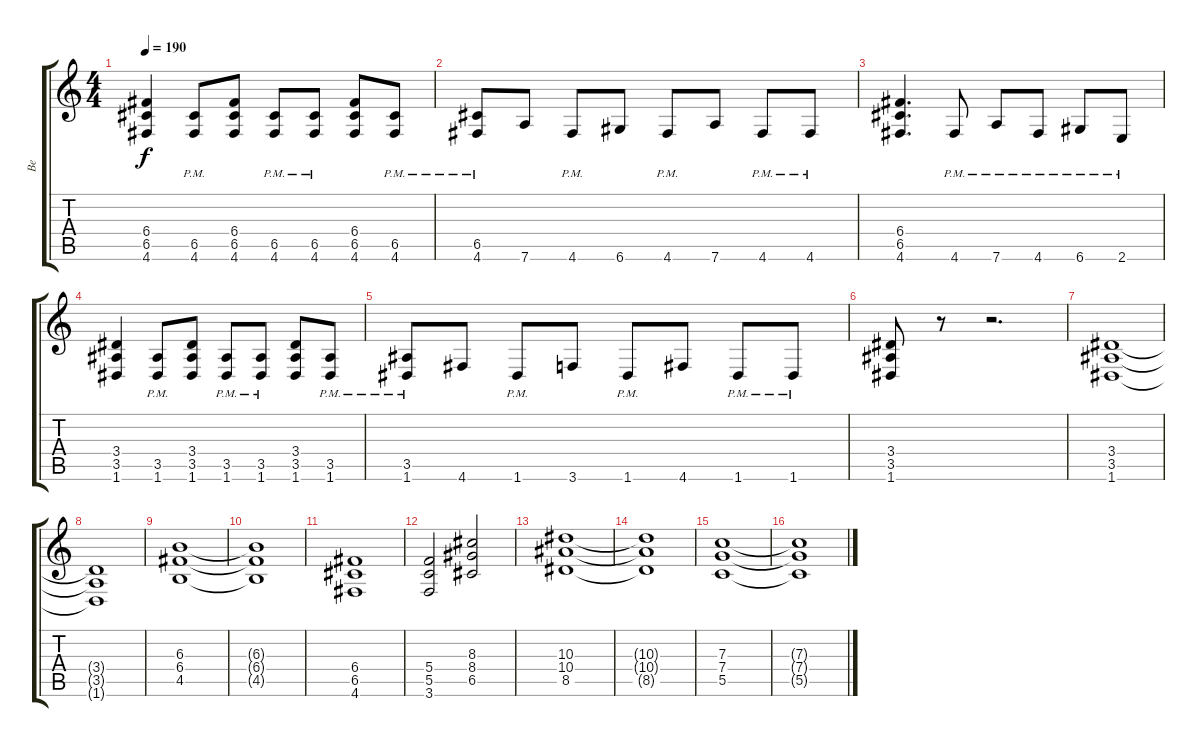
\track ("Be" "Be") {instrument overdrivenguitar}
\staff {score tabs}
\tuning (D4 A3 F3 C3 G2 D2) {hide}
\ts (4 4)
\tempo 190
\clef g2
\ks c
(6.4 6.5 4.6).4{dy f} (6.5{pm} 4.6).8 (6.4 6.5 4.6).8 (6.5{pm} 4.6).8 (6.5{pm} 4.6).8 (6.4 6.5 4.6).8 (6.5{pm} 4.6).8 |
(6.5{pm} 4.6).8 7.6.8 4.6{pm}.8 6.6.8 4.6{pm}.8 7.6.8 4.6{pm}.8 4.6{pm}.8 |
(6.4 6.5 4.6).4{d} 4.6{pm}.8 7.6{pm}.8 4.6{pm}.8 6.6{pm}.8 2.6{pm}.8 |
(3.4 3.5 1.6).4 (3.5{pm} 1.6).8 (3.4 3.5 1.6).8 (3.5{pm} 1.6).8 (3.5{pm} 1.6).8 (3.4 3.5 1.6).8 (3.5{pm} 1.6).8 |
(3.5{pm} 1.6).8 4.6.8 1.6{pm}.8 3.6.8 1.6{pm}.8 4.6.8 1.6{pm}.8 1.6{pm}.8 |
(3.4 3.5 1.6).8 r.8 r.2{d} |
(3.4 3.5 1.6).1 |
(3.4{t} 3.5{t} 1.6{t}).1 |
(6.3 6.4 4.5).1 |
(6.3{t} 6.4{t} 4.5{t}).1 |
(6.4 6.5 4.6).1 |
(5.4 5.5 3.6).2 (8.3 8.4 6.5).2 |
(10.3 10.4 8.5).1 |
(10.3{t} 10.4{t} 8.5{t}).1 |
(7.3 7.4 5.5).1 |
(7.3{t} 7.4{t} 5.5{t}).1
